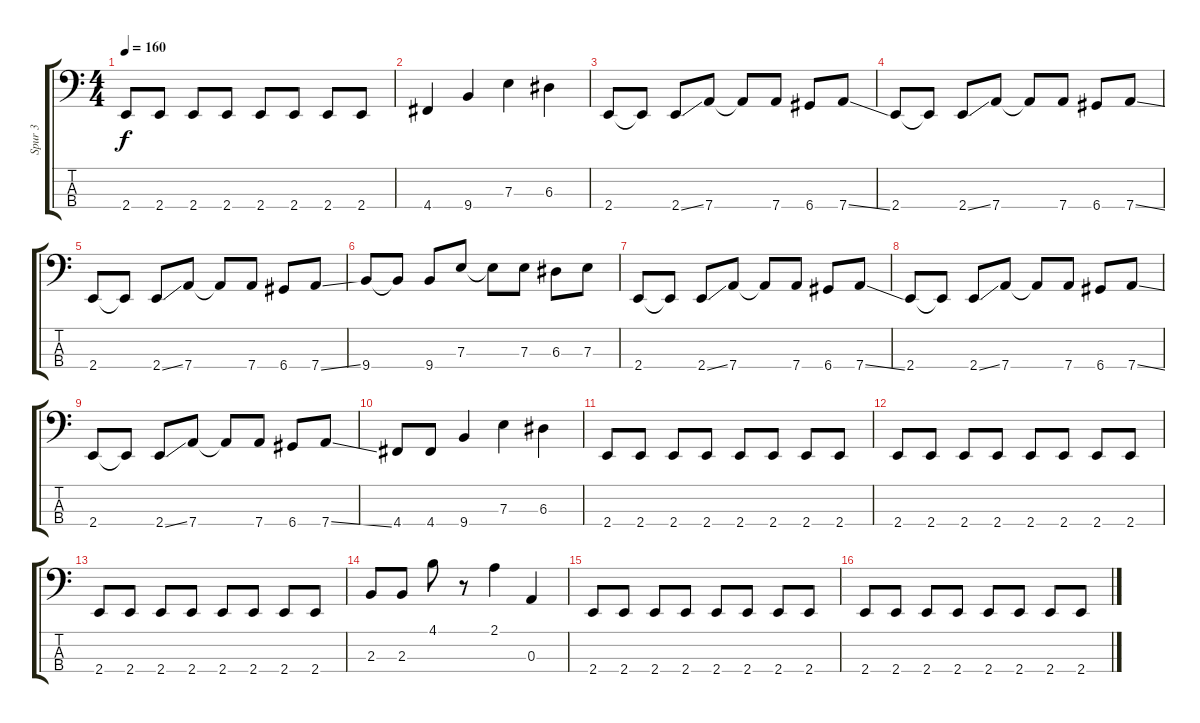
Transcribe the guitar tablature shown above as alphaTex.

\track ("Spur 3" "Spur 3") {instrument electricbassfinger}
\staff {score tabs}
\tuning (G2 D2 A1 D1) {hide}
\ts (4 4)
\tempo 160
\clef f4
\ks c
2.4.8{dy f} 2.4.8 2.4.8 2.4.8 2.4.8 2.4.8 2.4.8 2.4.8 |
4.4.4 9.4.4 7.3.4 6.3.4 |
2.4.8 2.4{t}.8 2.4{ss}.8 7.4.8 7.4{t}.8 7.4.8 6.4.8 7.4{ss}.8 |
2.4.8 2.4{t}.8 2.4{ss}.8 7.4.8 7.4{t}.8 7.4.8 6.4.8 7.4{ss}.8 |
2.4.8 2.4{t}.8 2.4{ss}.8 7.4.8 7.4{t}.8 7.4.8 6.4.8 7.4{ss}.8 |
9.4.8 9.4{t}.8 9.4.8 7.3.8 7.3{t}.8 7.3.8 6.3.8 7.3.8 |
2.4.8 2.4{t}.8 2.4{ss}.8 7.4.8 7.4{t}.8 7.4.8 6.4.8 7.4{ss}.8 |
2.4.8 2.4{t}.8 2.4{ss}.8 7.4.8 7.4{t}.8 7.4.8 6.4.8 7.4{ss}.8 |
2.4.8 2.4{t}.8 2.4{ss}.8 7.4.8 7.4{t}.8 7.4.8 6.4.8 7.4{ss}.8 |
4.4.8 4.4.8 9.4.4 7.3.4 6.3.4 |
2.4.8{instrument slapbass1} 2.4.8 2.4.8 2.4.8 2.4.8 2.4.8 2.4.8 2.4.8 |
2.4.8 2.4.8 2.4.8 2.4.8 2.4.8 2.4.8 2.4.8 2.4.8 |
2.4.8 2.4.8 2.4.8 2.4.8 2.4.8 2.4.8 2.4.8 2.4.8 |
2.3.8 2.3.8 4.1.8 r.8 2.1.4 0.3.4 |
2.4.8 2.4.8 2.4.8 2.4.8 2.4.8 2.4.8 2.4.8 2.4.8 |
2.4.8 2.4.8 2.4.8 2.4.8 2.4.8 2.4.8 2.4.8 2.4.8
